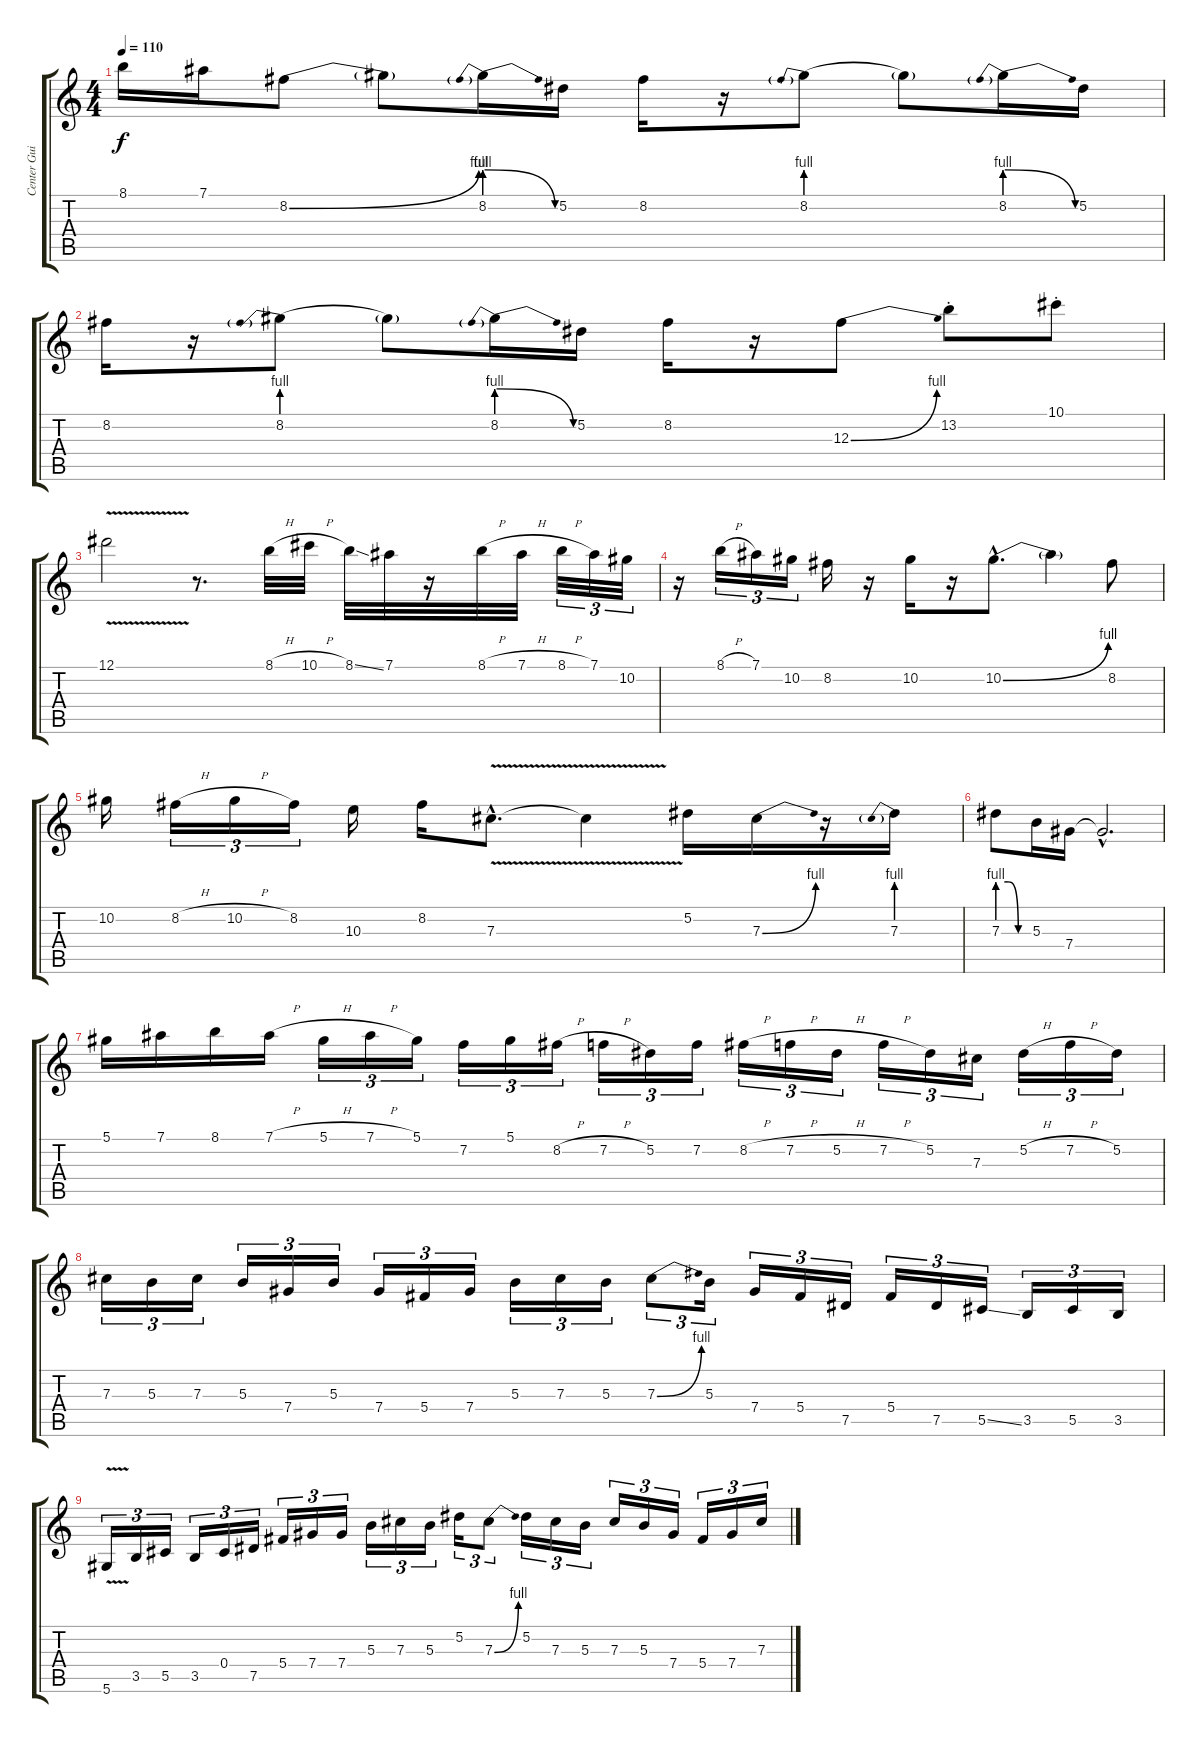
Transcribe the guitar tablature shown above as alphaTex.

\track ("Center Guitar" "Center Gui") {instrument overdrivenguitar}
\staff {score tabs}
\tuning (Eb4 Bb3 Gb3 Db3 Ab2 Eb2) {hide}
\ts (4 4)
\tempo 110
\clef g2
\ks c
8.1.16{dy f} 7.1.16 8.2{be (bend 0 0 60 4)}.8 8.2{t}.8 8.2{be (prebendrelease 0 4 60 0)}.16 5.2.16 8.2.16 r.16 8.2{be (prebend 0 4 60 4)}.8 8.2{t}.8 8.2{be (prebendrelease 0 4 60 0)}.16 5.2.16 |
8.2.16 r.16 8.2{be (prebend 0 4 60 4)}.8 8.2{t}.8 8.2{be (prebendrelease 0 4 60 0)}.16 5.2.16 8.2.16 r.16 12.3{be (bend 0 0 60 4)}.8 13.2{st}.8 10.1{st}.8 |
12.1{v}.2 r.8{d} 8.1{h}.32 10.1{h}.32 8.1{ss}.32 7.1.32 r.16 8.1{h}.32 7.1{h}.32 8.1{h}.32{tu (3 2)} 7.1.32{tu (3 2)} 10.2.32{tu (3 2)} |
r.16 8.1{h}.16{tu (3 2)} 7.1.16{tu (3 2)} 10.2.16{tu (3 2)} 8.2.16 r.16 10.2.16 r.16 10.2{be (bend 0 0 60 4) hac}.8{d} 10.2{t}.4 8.2.8 |
10.2.16 8.2{h}.16{tu (3 2)} 10.2{h}.16{tu (3 2)} 8.2.16{tu (3 2)} 10.3.16 8.2.16 7.3{v hac}.8{d} 7.3{t}.4 5.2.16 7.3{be (bend 0 0 60 4)}.16 r.16 7.3{be (prebend 0 4 60 4)}.16 |
7.3{be (custom 0 4 20 4 40 0 60 0)}.8{volume 0} 5.3.16 7.4.16 7.4{hac t}.2{d} |
5.1.16 7.1.16 8.1.16 7.1{h}.16 5.1{h}.16{tu (3 2)} 7.1{h}.16{tu (3 2)} 5.1.16{tu (3 2)} 7.2.16{tu (3 2)} 5.1.16{tu (3 2)} 8.2{h}.16{tu (3 2)} 7.2{h}.16{tu (3 2)} 5.2.16{tu (3 2)} 7.2.16{tu (3 2)} 8.2{h}.16{tu (3 2)} 7.2{h}.16{tu (3 2)} 5.2{h}.16{tu (3 2)} 7.2{h}.16{tu (3 2)} 5.2.16{tu (3 2)} 7.3.16{tu (3 2)} 5.2{h}.16{tu (3 2)} 7.2{h}.16{tu (3 2)} 5.2.16{tu (3 2)} |
7.3.16{tu (3 2)} 5.3.16{tu (3 2)} 7.3.16{tu (3 2)} 5.3.16{tu (3 2)} 7.4.16{tu (3 2)} 5.3.16{tu (3 2)} 7.4.16{tu (3 2)} 5.4.16{tu (3 2)} 7.4.16{tu (3 2)} 5.3.16{tu (3 2)} 7.3.16{tu (3 2)} 5.3.16{tu (3 2)} 7.3{be (bend 0 0 60 4)}.8{tu (3 2)} 5.3.16{tu (3 2)} 7.4.16{tu (3 2)} 5.4.16{tu (3 2)} 7.5.16{tu (3 2)} 5.4.16{tu (3 2)} 7.5.16{tu (3 2)} 5.5{ss}.16{tu (3 2)} 3.5.16{tu (3 2)} 5.5.16{tu (3 2)} 3.5.16{tu (3 2)} |
5.6{v}.16{tu (3 2)} 3.5.16{tu (3 2)} 5.5.16{tu (3 2)} 3.5.16{tu (3 2)} 0.4.16{tu (3 2)} 7.5.16{tu (3 2)} 5.4.16{tu (3 2)} 7.4.16{tu (3 2)} 7.4.16{tu (3 2)} 5.3.16{tu (3 2)} 7.3.16{tu (3 2)} 5.3.16{tu (3 2)} 5.2.16{tu (3 2)} 7.3{be (bend 0 0 60 4)}.8{tu (3 2)} 5.2.16{tu (3 2)} 7.3.16{tu (3 2)} 5.3.16{tu (3 2)} 7.3.16{tu (3 2)} 5.3.16{tu (3 2)} 7.4.16{tu (3 2)} 5.4.16{tu (3 2)} 7.4.16{tu (3 2)} 7.3.16{tu (3 2)}
